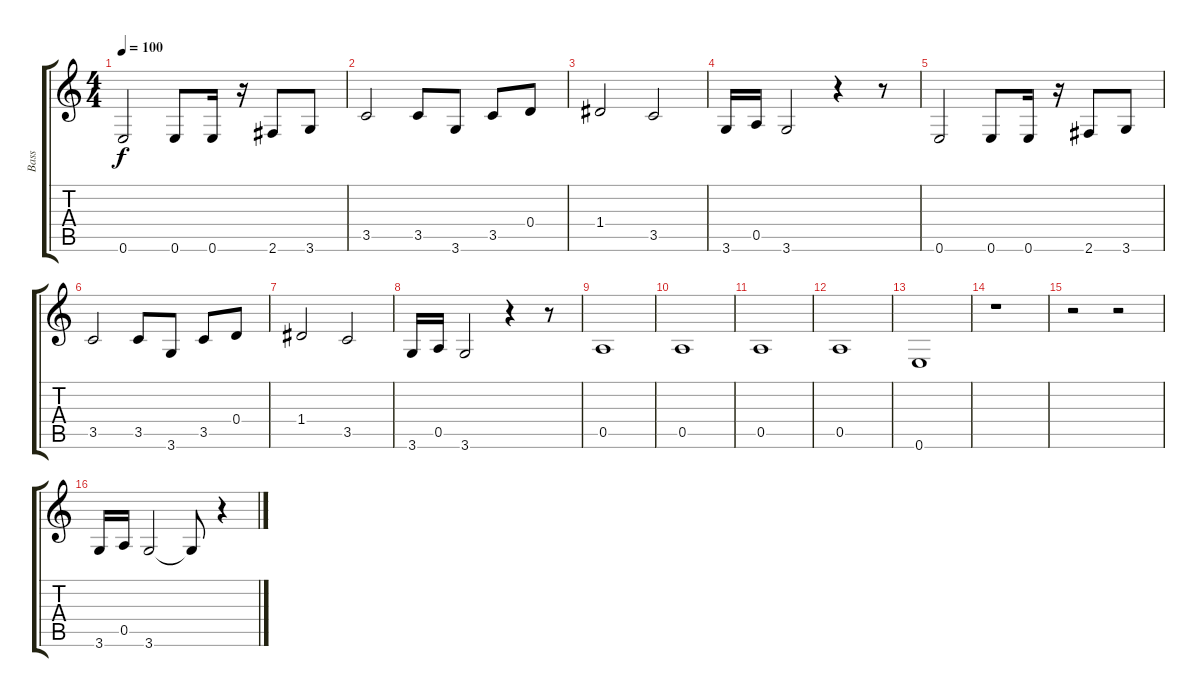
\track ("Bass" "Bass") {instrument fretlessbass}
\staff {score tabs}
\tuning (E4 B3 G3 D3 A2 E2) {hide}
\ts (4 4)
\tempo 100
\clef g2
\ks c
0.6.2{dy f} 0.6.8 0.6.16 r.16 2.6.8 3.6.8 |
3.5.2 3.5.8 3.6.8 3.5.8 0.4.8 |
1.4.2 3.5.2 |
3.6.16 0.5.16 3.6.2 r.4 r.8 |
0.6.2 0.6.8 0.6.16 r.16 2.6.8 3.6.8 |
3.5.2 3.5.8 3.6.8 3.5.8 0.4.8 |
1.4.2 3.5.2 |
3.6.16 0.5.16 3.6.2 r.4 r.8 |
0.5.1 |
0.5.1 |
0.5.1 |
0.5.1 |
0.6.1 |
r.1 |
r.2 r.2 |
3.6.16 0.5.16 3.6.2 3.6{t}.8 r.4
